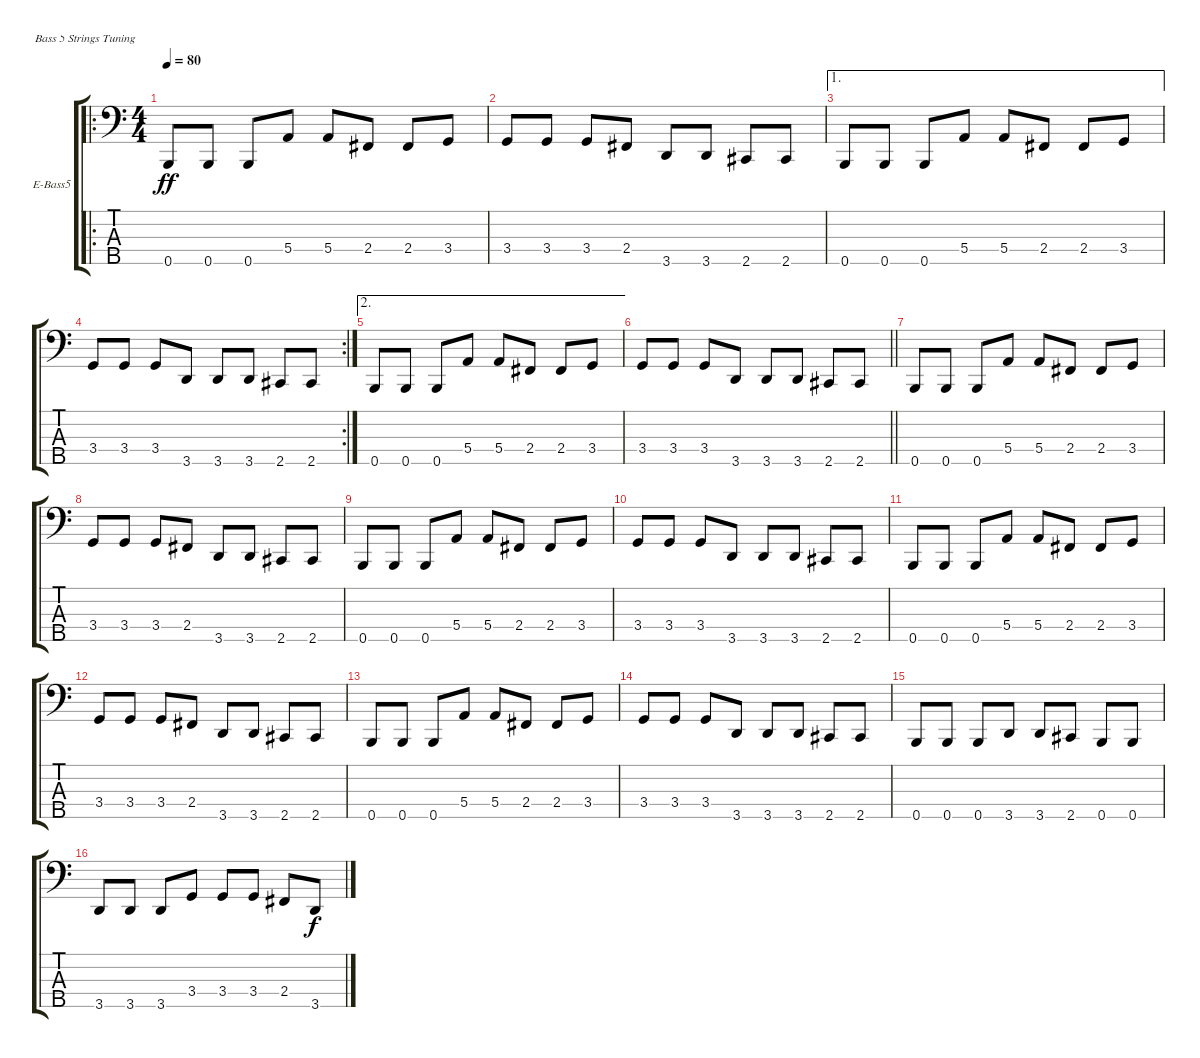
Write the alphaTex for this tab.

\bracketExtendMode groupsimilarinstruments
\firstSystemTrackNameOrientation horizontal
\otherSystemsTrackNameOrientation horizontal
\track ("Bass" "E-Bass5") {instrument electricbassfinger}
\staff {score tabs}
\tuning (G2 D2 A1 E1 B0)
\ro
\ts (4 4)
\tempo 80
\clef f4
\ks c
0.5.8{dy ff instrument electricbassfinger} 0.5.8 0.5.8 5.4.8 5.4.8 2.4.8 2.4.8 3.4.8 |
3.4.8 3.4.8 3.4.8 2.4.8 3.5.8 3.5.8 2.5.8 2.5.8 |
\ae 1
0.5.8 0.5.8 0.5.8 5.4.8 5.4.8 2.4.8 2.4.8 3.4.8 |
\rc 2
3.4.8 3.4.8 3.4.8 3.5.8 3.5.8 3.5.8 2.5.8 2.5.8 |
\ae 2
0.5.8 0.5.8 0.5.8 5.4.8 5.4.8 2.4.8 2.4.8 3.4.8 |
\barLineRight lightlight
3.4.8 3.4.8 3.4.8 3.5.8 3.5.8 3.5.8 2.5.8 2.5.8 |
0.5.8 0.5.8 0.5.8 5.4.8 5.4.8 2.4.8 2.4.8 3.4.8 |
3.4.8 3.4.8 3.4.8 2.4.8 3.5.8 3.5.8 2.5.8 2.5.8 |
0.5.8 0.5.8 0.5.8 5.4.8 5.4.8 2.4.8 2.4.8 3.4.8 |
3.4.8 3.4.8 3.4.8 3.5.8 3.5.8 3.5.8 2.5.8 2.5.8 |
0.5.8 0.5.8 0.5.8 5.4.8 5.4.8 2.4.8 2.4.8 3.4.8 |
3.4.8 3.4.8 3.4.8 2.4.8 3.5.8 3.5.8 2.5.8 2.5.8 |
0.5.8 0.5.8 0.5.8 5.4.8 5.4.8 2.4.8 2.4.8 3.4.8 |
3.4.8 3.4.8 3.4.8 3.5.8 3.5.8 3.5.8 2.5.8 2.5.8 |
0.5.8 0.5.8 0.5.8 3.5.8 3.5.8 2.5.8 0.5.8 0.5.8 |
3.5.8 3.5.8 3.5.8 3.4.8 3.4.8 3.4.8 2.4.8 3.5.8{dy f}
